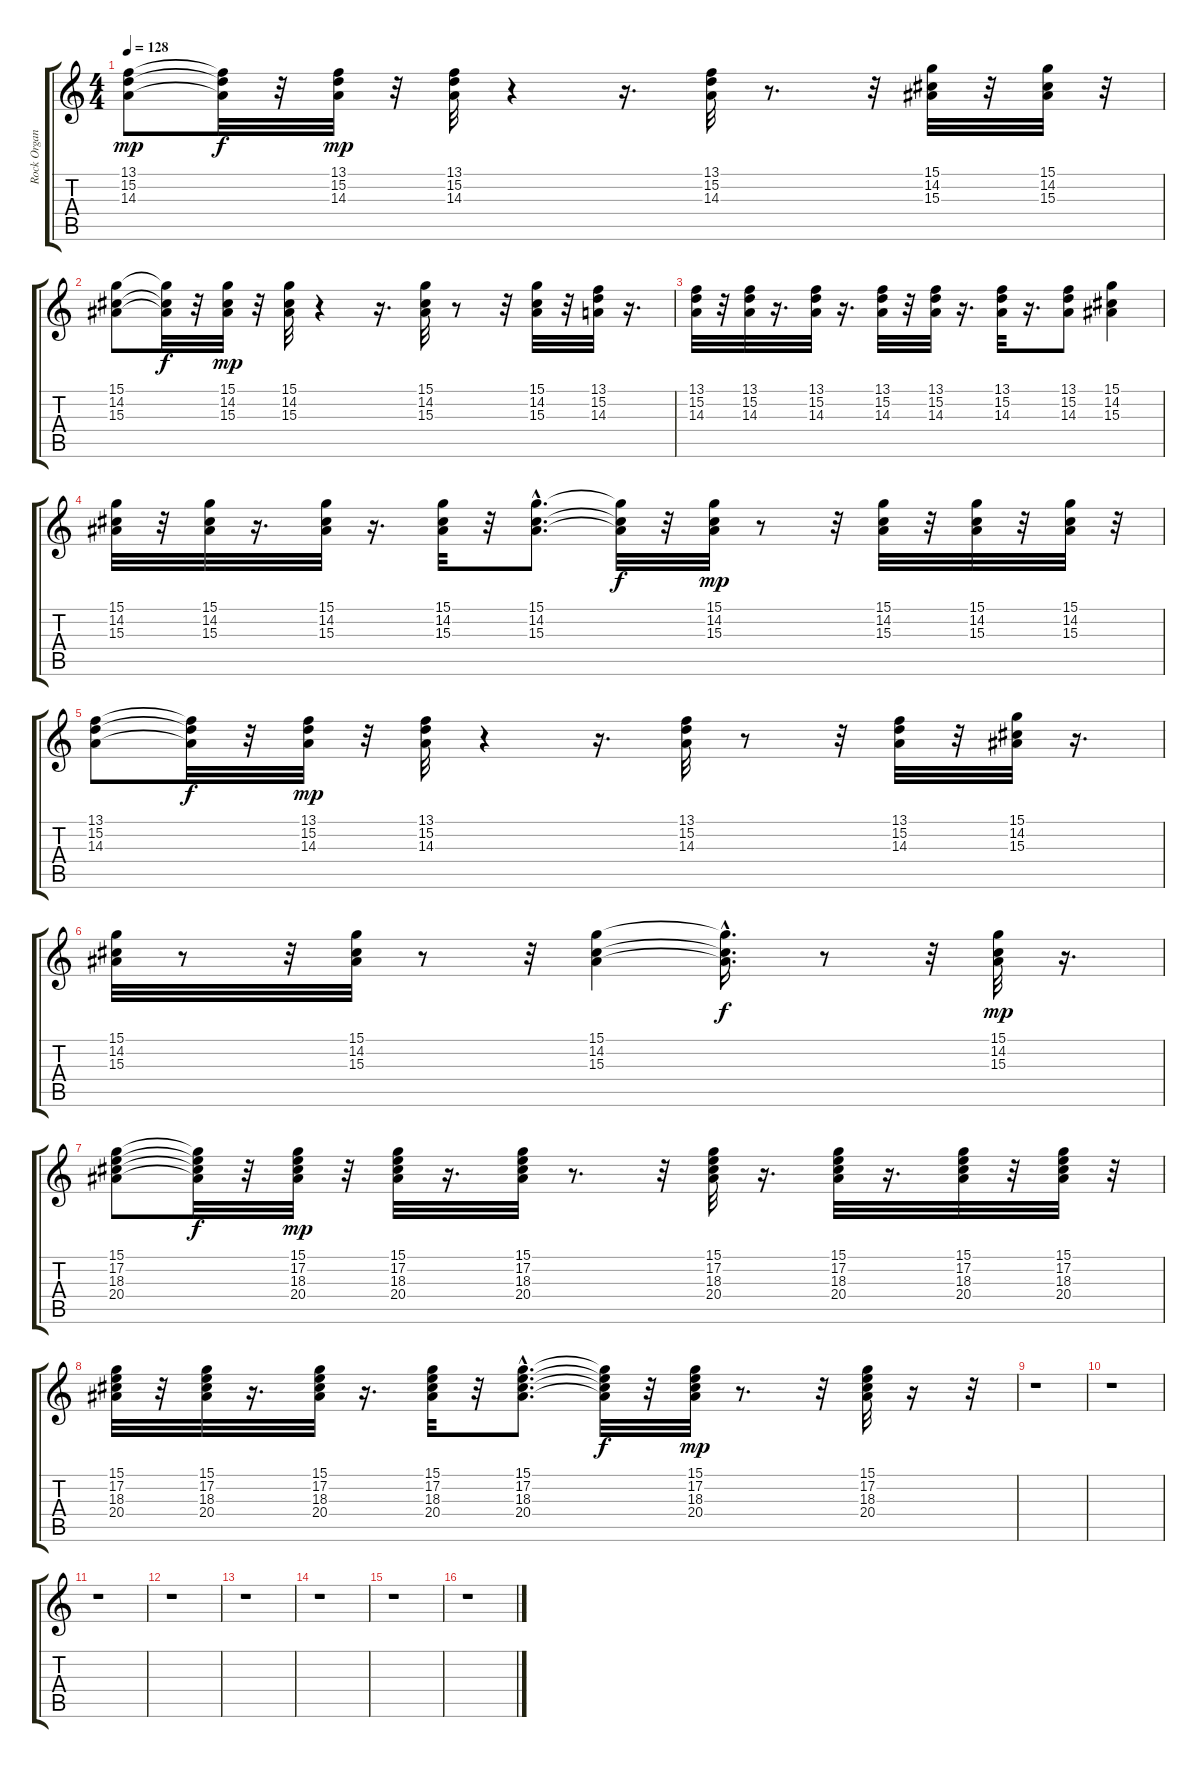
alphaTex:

\track ("Rock Organ" "Rock Organ") {instrument rockorgan}
\staff {score tabs}
\tuning (E4 B3 G3 D3 A2 E2) {hide}
\ts (4 4)
\tempo 128
\clef g2
\ks c
(13.1 15.2 14.3).8{dy mp} (13.1{t} 15.2{t} 14.3{t}).32{dy f} r.32 (13.1 15.2 14.3).32{dy mp} r.32 (13.1 15.2 14.3).32 r.4 r.16{d} (13.1 15.2 14.3).32 r.8{d} r.32 (15.1 14.2 15.3).32 r.32 (15.1 14.2 15.3).32 r.32 |
(15.1 14.2 15.3).8 (15.1{t} 14.2{t} 15.3{t}).32{dy f} r.32 (15.1 14.2 15.3).32{dy mp} r.32 (15.1 14.2 15.3).32 r.4 r.16{d} (15.1 14.2 15.3).32 r.8 r.32 (15.1 14.2 15.3).32 r.32 (13.1 15.2 14.3).32 r.16{d} |
(13.1 15.2 14.3).32 r.32 (13.1 15.2 14.3).32 r.16{d} (13.1 15.2 14.3).32 r.16{d} (13.1 15.2 14.3).32 r.32 (13.1 15.2 14.3).32 r.16{d} (13.1 15.2 14.3).32 r.16{d} (13.1 15.2 14.3).8 (15.1 14.2 15.3).4 |
(15.1 14.2 15.3).32 r.32 (15.1 14.2 15.3).32 r.16{d} (15.1 14.2 15.3).32 r.16{d} (15.1 14.2 15.3).32 r.32 (15.1{hac} 14.2{hac} 15.3{hac}).8{d} (15.1{t} 14.2{t} 15.3{t}).32{dy f} r.32 (15.1 14.2 15.3).32{dy mp} r.8 r.32 (15.1 14.2 15.3).32 r.32 (15.1 14.2 15.3).32 r.32 (15.1 14.2 15.3).32 r.32 |
(13.1 15.2 14.3).8 (13.1{t} 15.2{t} 14.3{t}).32{dy f} r.32 (13.1 15.2 14.3).32{dy mp} r.32 (13.1 15.2 14.3).32 r.4 r.16{d} (13.1 15.2 14.3).32 r.8 r.32 (13.1 15.2 14.3).32 r.32 (15.1 14.2 15.3).32 r.16{d} |
(15.1 14.2 15.3).32 r.8 r.32 (15.1 14.2 15.3).32 r.8 r.32 (15.1 14.2 15.3).4 (15.1{hac t} 14.2{hac t} 15.3{hac t}).16{d dy f} r.8 r.32 (15.1 14.2 15.3).32{dy mp} r.16{d} |
(15.1 17.2 18.3 20.4).8 (15.1{t} 17.2{t} 18.3{t} 20.4{t}).32{dy f} r.32 (15.1 17.2 18.3 20.4).32{dy mp} r.32 (15.1 17.2 18.3 20.4).32 r.16{d} (15.1 17.2 18.3 20.4).32 r.8{d} r.32 (15.1 17.2 18.3 20.4).32 r.16{d} (15.1 17.2 18.3 20.4).32 r.16{d} (15.1 17.2 18.3 20.4).32 r.32 (15.1 17.2 18.3 20.4).32 r.32 |
(15.1 17.2 18.3 20.4).32 r.32 (15.1 17.2 18.3 20.4).32 r.16{d} (15.1 17.2 18.3 20.4).32 r.16{d} (15.1 17.2 18.3 20.4).32 r.32 (15.1{hac} 17.2{hac} 18.3{hac} 20.4{hac}).8{d} (15.1{t} 17.2{t} 18.3{t} 20.4{t}).32{dy f} r.32 (15.1 17.2 18.3 20.4).32{dy mp} r.8{d} r.32 (15.1 17.2 18.3 20.4).32 r.16 r.32 |
r.1 |
r.1 |
r.1 |
r.1 |
r.1 |
r.1 |
r.1 |
r.1
